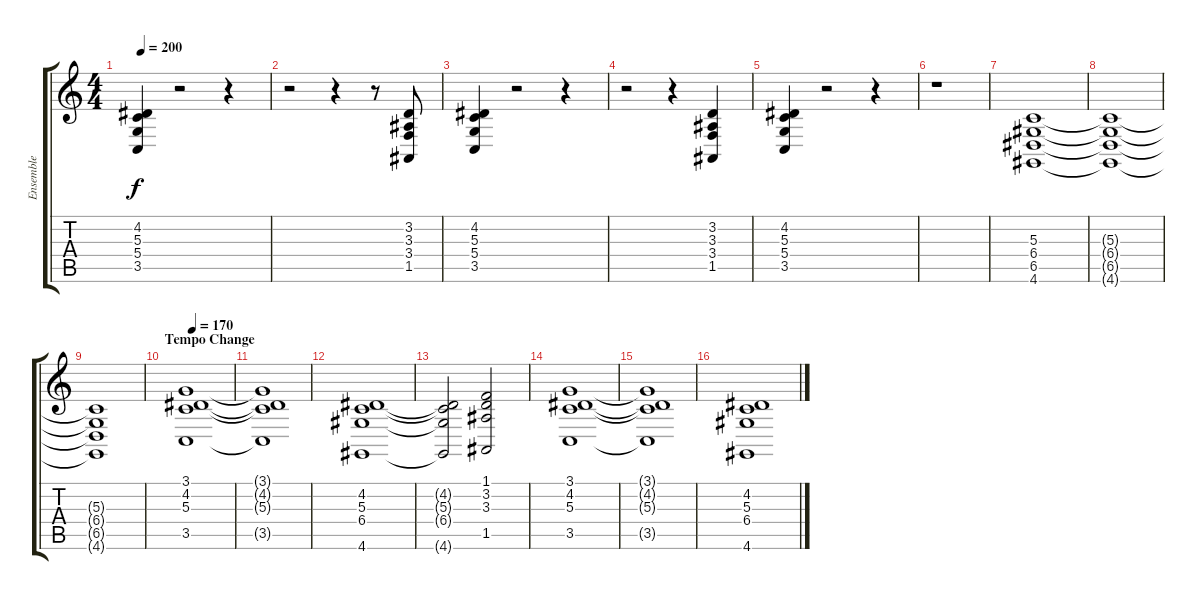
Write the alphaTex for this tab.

\track ("Ensemble" "Ensemble") {instrument stringensemble1}
\staff {score tabs}
\tuning (E4 B3 G3 D3 A2 E2) {hide}
\ts (4 4)
\section ("" "")
\tempo 200
\clef g2
\ks c
(4.2 5.3 5.4 3.5).4{dy f} r.2 r.4 |
r.2 r.4 r.8 (3.2 3.3 3.4 1.5).8 |
(4.2 5.3 5.4 3.5).4 r.2 r.4 |
r.2 r.4 (3.2 3.3 3.4 1.5).4 |
(4.2 5.3 5.4 3.5).4 r.2 r.4 |
r.1 |
(5.3 6.4 6.5 4.6).1 |
(5.3{t} 6.4{t} 6.5{t} 4.6{t}).1 |
(5.3{t} 6.4{t} 6.5{t} 4.6{t}).1 |
\section ("" "Tempo Change")
\tempo 170
(3.1 4.2 5.3 3.5).1 |
(3.1{t} 4.2{t} 5.3{t} 3.5{t}).1 |
(4.2 5.3 6.4 4.6).1 |
(4.2{t} 5.3{t} 6.4{t} 4.6{t}).2 (1.1 3.2 3.3 1.5).2 |
(3.1 4.2 5.3 3.5).1 |
(3.1{t} 4.2{t} 5.3{t} 3.5{t}).1 |
(4.2 5.3 6.4 4.6).1
